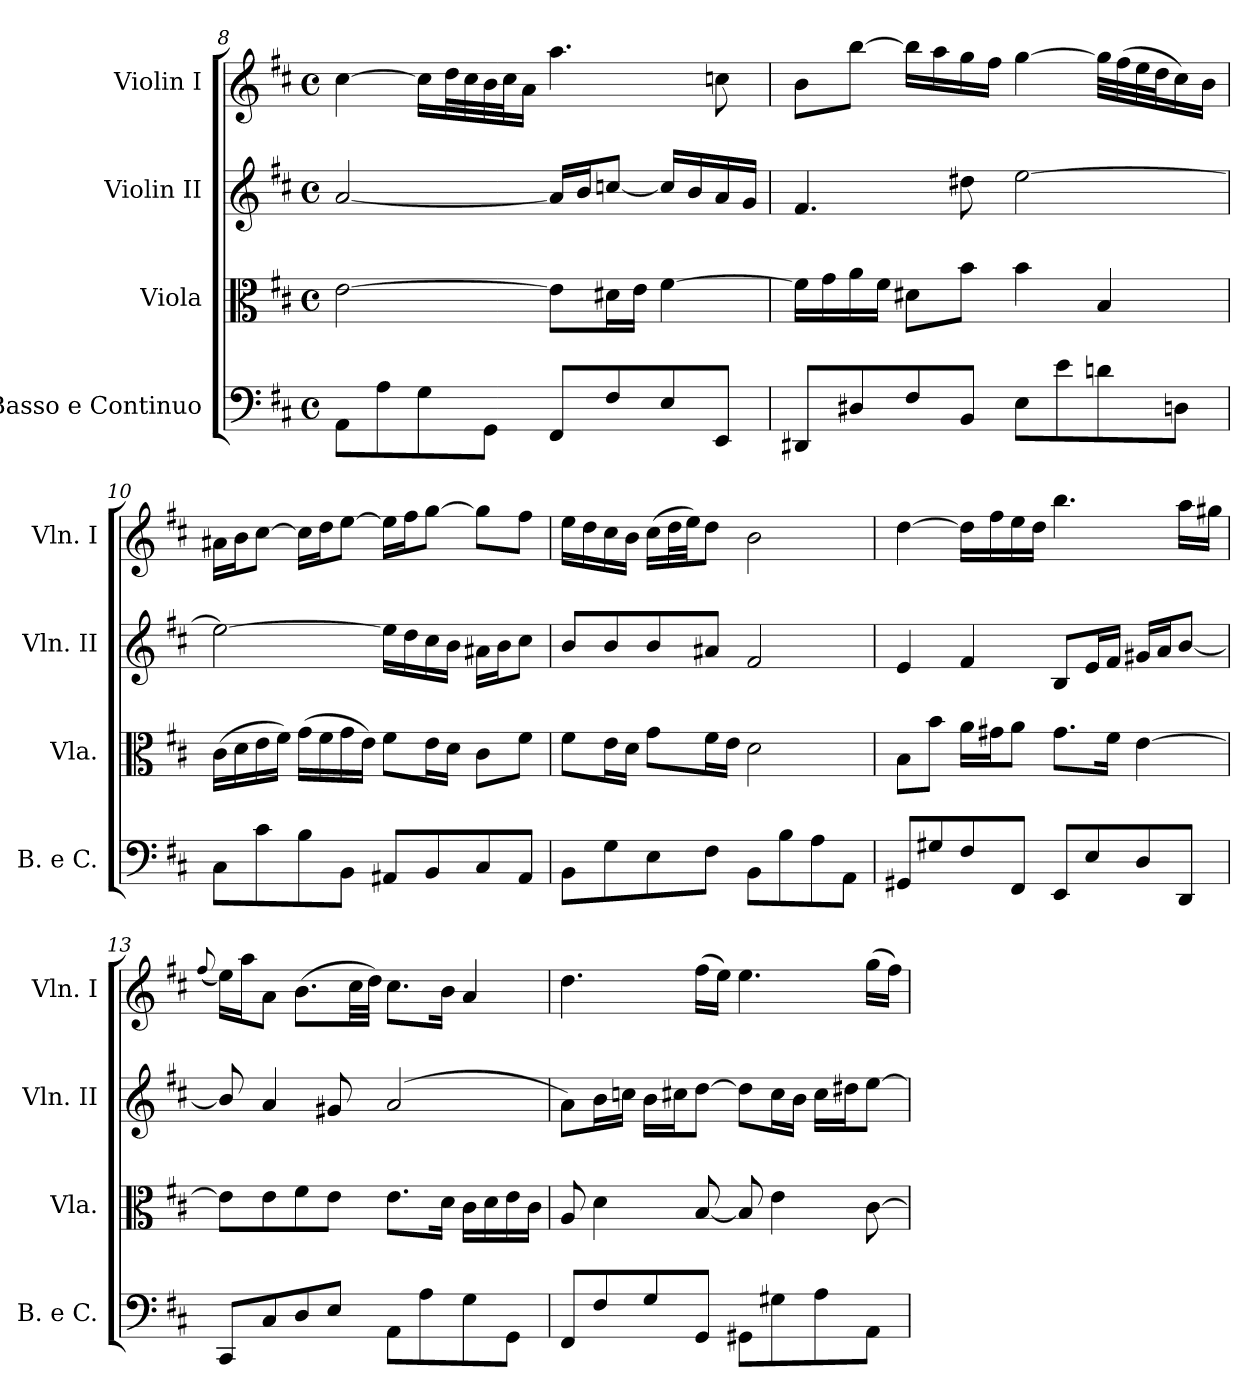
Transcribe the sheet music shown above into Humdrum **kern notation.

**kern	**kern	**kern	**kern
*part4	*part3	*part2	*part1
*staff4	*staff3	*staff2	*staff1
*I"Basso e Continuo	*I"Viola	*I"Violin II	*I"Violin I
*I'B. e C.	*I'Vla.	*I'Vln. II	*I'Vln. I
!!LO:LB:g=z
*clefF4	*clefC3	*clefG2	*clefG2
*k[f#c#]	*k[f#c#]	*k[f#c#]	*k[f#c#]
*M4/4	*M4/4	*M4/4	*M4/4
*met(c)	*met(c)	*met(c)	*met(c)
=8	=8	=8	=8
8AA\L	[2e\	[2a/	[4cc#\
8A\	.	.	.
8G\	.	.	16cc#\LL]
.	.	.	32dd\L
.	.	.	32cc#\
8GG\J	.	.	32b\
.	.	.	32cc#\J
.	.	.	16a\JJ
8FF#/L	8e\L]	16a/LL]	4.aa\
.	.	16b/J	.
8F#/	16d#X\L	[8ccn/J	.
.	16e\JJ	.	.
8E/	[4f#\	16cc/LL]	.
.	.	16b/	.
8EE/J	.	16a/	8ccn\
.	.	16g/JJ	.
=9	=9	=9	=9
8DD#X/L	16f#\LL]	4.f#/	8b\L
.	16g\	.	.
8D#X/	16a\	.	[8bb\J
.	16f#\JJ	.	.
8F#/	8d#X\L	.	16bb\LL]
.	.	.	16aa\
8BB/J	8b\J	8dd#X\	16gg\
.	.	.	16ff#\JJ
8E\L	4b\	[2ee\	[4gg\
8e\	.	.	.
8dn\	4B/	.	32gg\LLL]
.	.	.	(>32ff#\
.	.	.	32ee\
.	.	.	32dd\J
8Dn\J	.	.	16cc#\)
.	.	.	16b\JJ
=10	=10	=10	=10
8C#\L	(>16c#\LL	2ee\_	16a#X\LL
.	16d\	.	16b\J
8c#\	16e\	.	[8cc#\J
.	16f#\JJ)	.	.
8B\	(>16g\LL	.	16cc#\LL]
.	16f#\	.	16dd\J
8BB\J	16g\	.	[8ee\J
.	16e\JJ)	.	.
8AA#X/L	8f#\L	16ee\LL]	16ee\LL]
.	.	16dd\	16ff#\J
8BB/	16e\L	16cc#\	[8gg\J
.	16d\JJ	16b\JJ	.
8C#/	8c#\L	16a#X\LL	8gg\L]
.	.	16b\J	.
8AA#/J	8f#\J	8cc#\J	8ff#\J
!!LO:PB:g=z
=11	=11	=11	=11
8BB\L	8f#\L	8b/L	16ee\LL
.	.	.	16dd\
8G\	16e\L	8b/	16cc#\
.	16d\JJ	.	16b\JJ
8E\	8g\L	8b/	(>16cc#\LL
.	.	.	32dd\L
.	.	.	32ee\JJ)
8F#\J	16f#\L	8a#X/J	8dd\J
.	16e\JJ	.	.
8BB\L	2d\	2f#/	2b\
8B\	.	.	.
8A\	.	.	.
8AA\J	.	.	.
=12	=12	=12	=12
8GG#X/L	8B\L	4e/	[4dd\
8G#X/	8b\J	.	.
8F#/	16a\LL	4f#/	16dd\LL]
.	16g#X\J	.	16ff#\
8FF#/J	8a\J	.	16ee\
.	.	.	16dd\JJ
8EE/L	8.g#\L	8B/L	4.bb\
8E/	.	16e/L	.
.	16f#\Jk	16f#/JJ	.
8D/	[4e\	16g#X/LL	.
.	.	16a/J	.
8DD/J	.	[8b/J	16aa\LL
.	.	.	16gg#X\JJ
=13	=13	=13	=13
.	.	.	(<8qqff#/
8CC#/L	8e\L]	8b/]	16ee\LL)
.	.	.	16aa\J
8C#/	8e\	4a/	8a\J
8D/	8f#\	.	(>8.b\L
8E/J	8e\J	8g#X/	.
.	.	.	32cc#\LL
.	.	.	32dd\JJJ)
8AA\L	8.e\L	(<2a/	8.cc#\L
8A\	.	.	.
.	16d\Jk	.	16b\Jk
8G\	16c#\LL	.	4a/
.	16d\	.	.
8GG\J	16e\	.	.
.	16c#\JJ	.	.
!!LO:LB:g=z
=14	=14	=14	=14
8FF#/L	8A/	8a\L)	4.dd\
8F#/	4d\	16b\L	.
.	.	16ccn\JJ	.
8G/	.	16b\LL	.
.	.	16cc#X\J	.
8GG/J	[8B/	[8dd\J	(>16ff#\LL
.	.	.	16ee\JJ)
8GG#X\L	8B/]	8dd\L]	4.ee\
8G#X\	4e\	16cc#\L	.
.	.	16b\JJ	.
8A\	.	16cc#\LL	.
.	.	16dd#X\J	.
8AA\J	[8c#\	[8ee\J	(>16gg\LL
.	.	.	16ff#\JJ)
=	=	=	=
*-	*-	*-	*-
